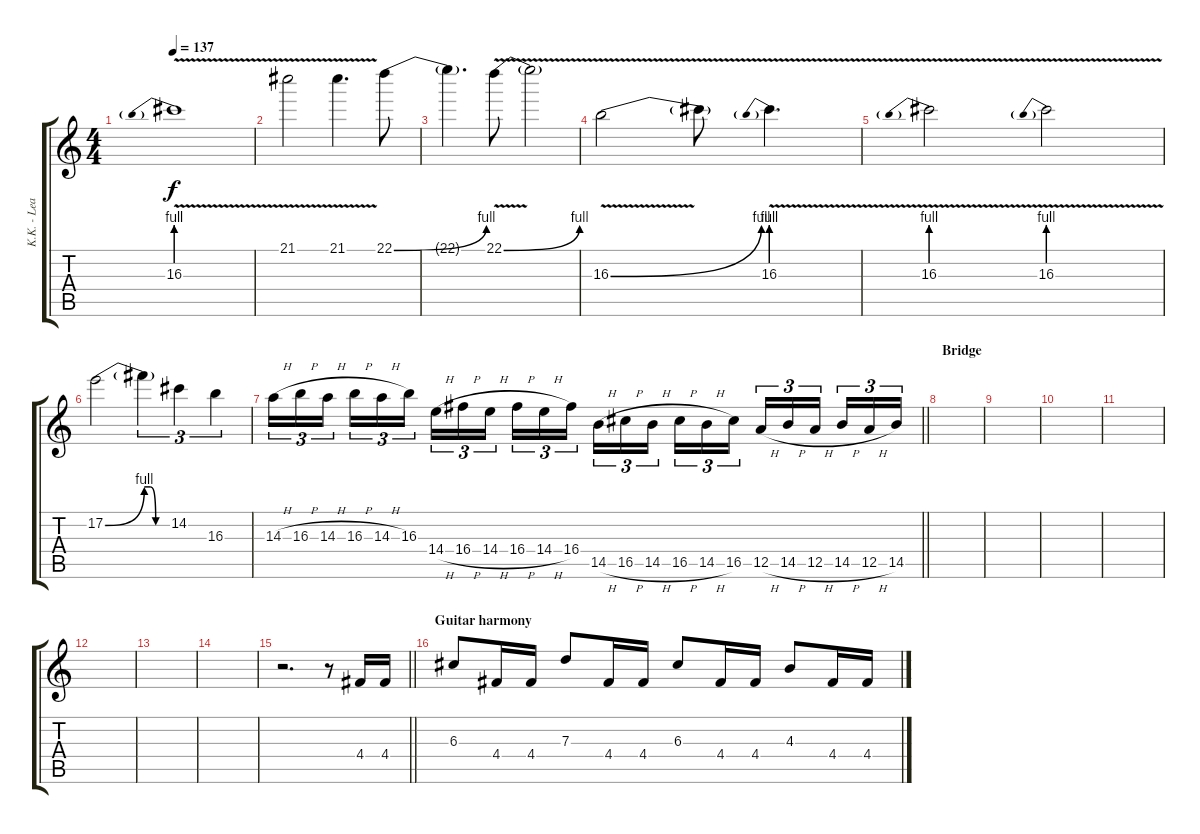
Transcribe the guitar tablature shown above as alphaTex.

\track ("K.K. - Lead" "K.K. - Lea") {instrument distortionguitar}
\staff {score tabs}
\tuning (E4 B3 G3 D3 A2 E2) {hide}
\ts (4 4)
\tempo 137
\clef g2
\ks c
16.3{be (prebend 0 4 60 4) v}.1{dy f} |
21.1{v}.2 21.1{v}.4{d} 22.1{be (bend 0 0 60 4)}.8 |
22.1{t}.4{d} 22.1{be (bend 0 0 60 4) v}.8 22.1{t}.2 |
16.3{be (bend 0 0 60 4) v}.2 16.3{t}.8 16.3{be (prebend 0 4 60 4) v}.4{d} |
16.3{be (prebend 0 4 60 4) v}.2 16.3{be (prebend 0 4 60 4) v}.2 |
17.2{be (bend 0 0 60 4)}.2 17.2{be (custom 0 4 15 4 30 0 60 0) t}.4{tu (3 2)} 14.2.4{tu (3 2)} 16.3.4{tu (3 2)} |
\barLineRight lightlight
14.3{h}.16{tu (3 2)} 16.3{h}.16{tu (3 2)} 14.3{h}.16{tu (3 2) beam splitsecondary} 16.3{h}.16{tu (3 2)} 14.3{h}.16{tu (3 2)} 16.3.16{tu (3 2)} 14.4{h}.16{tu (3 2)} 16.4{h}.16{tu (3 2)} 14.4{h}.16{tu (3 2) beam splitsecondary} 16.4{h}.16{tu (3 2)} 14.4{h}.16{tu (3 2)} 16.4.16{tu (3 2)} 14.5{h}.16{tu (3 2)} 16.5{h}.16{tu (3 2)} 14.5{h}.16{tu (3 2) beam splitsecondary} 16.5{h}.16{tu (3 2)} 14.5{h}.16{tu (3 2)} 16.5.16{tu (3 2)} 12.5{h}.16{tu (3 2)} 14.5{h}.16{tu (3 2)} 12.5{h}.16{tu (3 2) beam splitsecondary} 14.5{h}.16{tu (3 2)} 12.5{h}.16{tu (3 2)} 14.5.16{tu (3 2)} |
\section ("" "Bridge")
|
|
|
|
|
|
|
\barLineRight lightlight
r.2{d} r.8 4.4.16 4.4.16 |
\section ("" "Guitar harmony")
6.3.8 4.4.16 4.4.16 7.3.8 4.4.16 4.4.16 6.3.8 4.4.16 4.4.16 4.3.8 4.4.16 4.4.16
